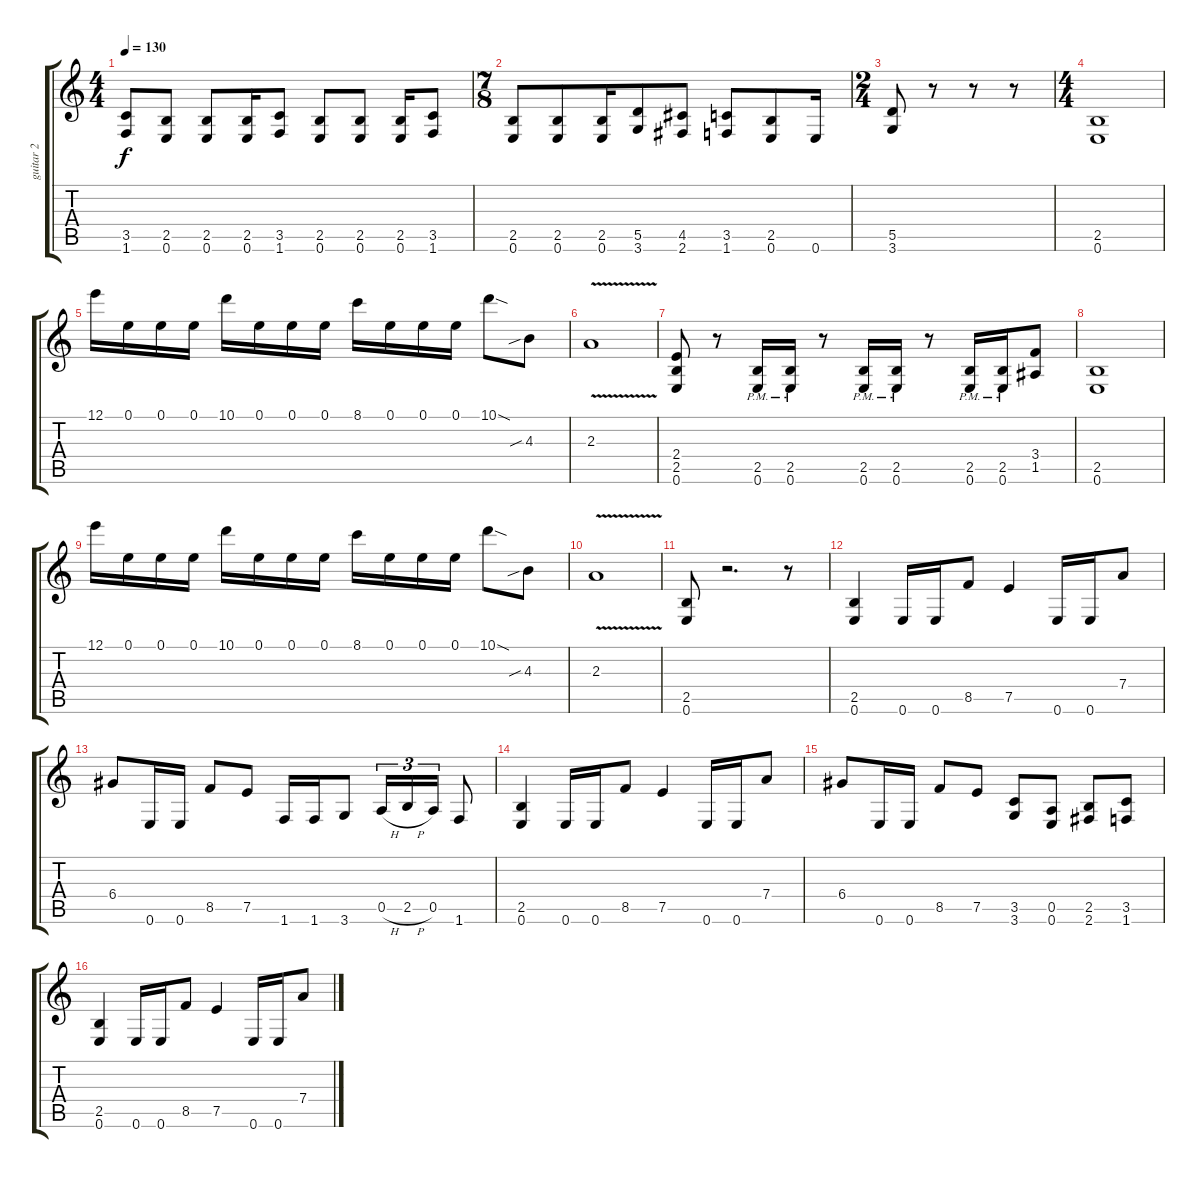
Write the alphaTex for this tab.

\track ("guitar 2" "guitar 2") {instrument distortionguitar}
\staff {score tabs}
\tuning (E4 B3 G3 D3 A2 E2) {hide}
\ts (4 4)
\tempo 130
\clef g2
\ks c
(3.5 1.6).8{dy f} (2.5 0.6).8 (2.5 0.6).8 (2.5 0.6).16 (3.5 1.6).8 (2.5 0.6).8 (2.5 0.6).8 (2.5 0.6).16 (3.5 1.6).8 |
\ts (7 8)
(2.5 0.6).8 (2.5 0.6).8 (2.5 0.6).16 (5.5 3.6).8 (4.5 2.6).8 (3.5 1.6).8 (2.5 0.6).8 0.6.16 |
\ts (2 4)
(5.5 3.6).8 r.8 r.8 r.8 |
\ts (4 4)
(2.5 0.6).1 |
12.1.16 0.1.16 0.1.16 0.1.16 10.1.16 0.1.16 0.1.16 0.1.16 8.1.16 0.1.16 0.1.16 0.1.16 10.1{sod}.8 4.3{sib}.8 |
2.3{v}.1 |
(2.4 2.5 0.6).8 r.8 (2.5{pm} 0.6{pm}).16 (2.5{pm} 0.6{pm}).16 r.8 (2.5{pm} 0.6{pm}).16 (2.5{pm} 0.6{pm}).16 r.8 (2.5{pm} 0.6{pm}).16 (2.5{pm} 0.6{pm}).16 (3.4 1.5).8 |
(2.5 0.6).1 |
12.1.16 0.1.16 0.1.16 0.1.16 10.1.16 0.1.16 0.1.16 0.1.16 8.1.16 0.1.16 0.1.16 0.1.16 10.1{sod}.8 4.3{sib}.8 |
2.3{v}.1 |
(2.5 0.6).8 r.2{d} r.8 |
(2.5 0.6).4 0.6.16 0.6.16 8.5.8 7.5.4 0.6.16 0.6.16 7.4.8 |
6.4.8 0.6.16 0.6.16 8.5.8 7.5.8 1.6.16 1.6.16 3.6.8 0.5{h}.16{tu (3 2)} 2.5{h}.16{tu (3 2)} 0.5.16{tu (3 2)} 1.6.8 |
(2.5 0.6).4 0.6.16 0.6.16 8.5.8 7.5.4 0.6.16 0.6.16 7.4.8 |
6.4.8 0.6.16 0.6.16 8.5.8 7.5.8 (3.5 3.6).8 (0.5 0.6).8 (2.5 2.6).8 (3.5 1.6).8 |
(2.5 0.6).4 0.6.16 0.6.16 8.5.8 7.5.4 0.6.16 0.6.16 7.4.8
